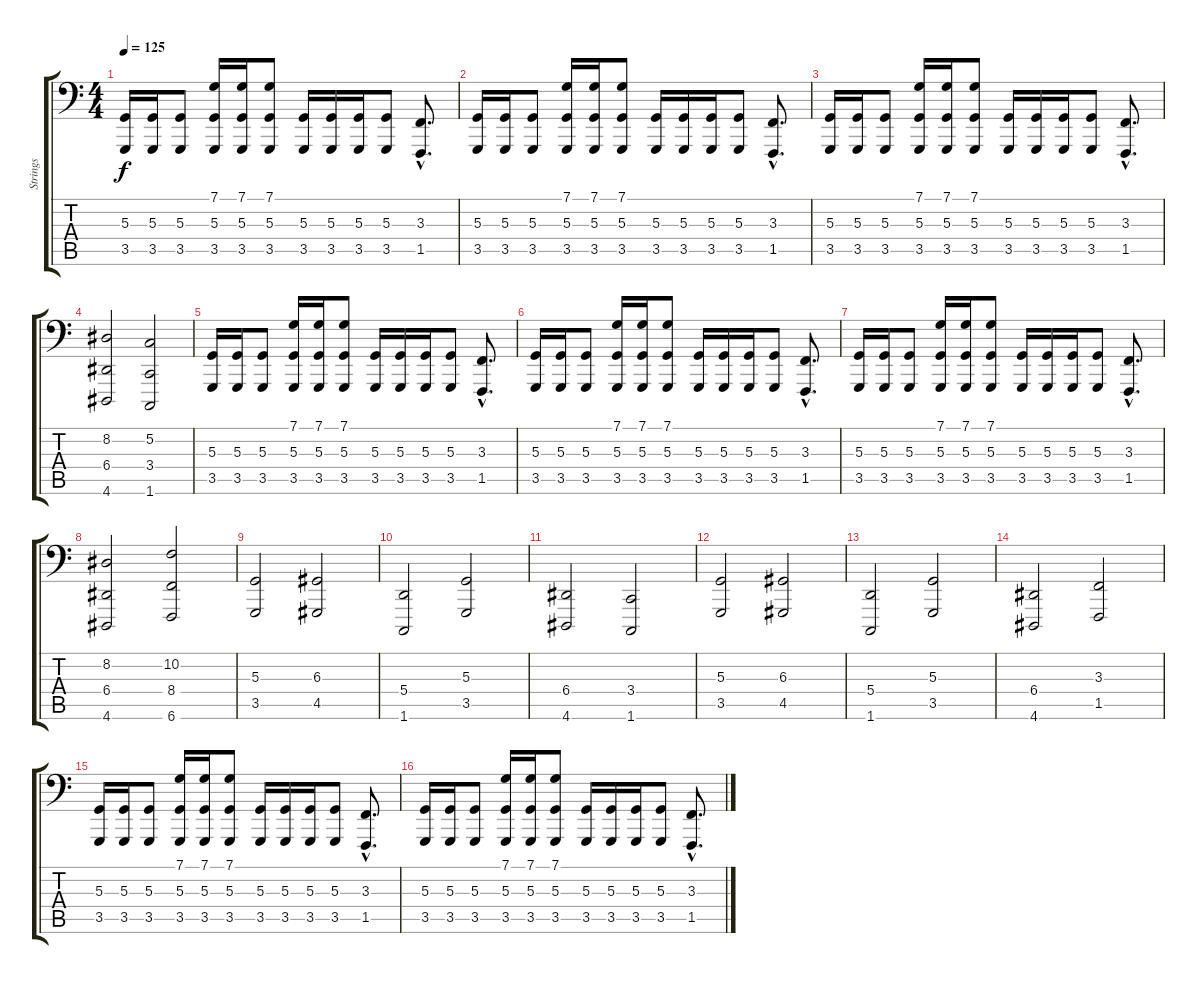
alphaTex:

\track ("Strings" "Strings") {instrument stringensemble1}
\staff {score tabs}
\tuning (C3 G2 D2 A1 E1 B0) {hide}
\ts (4 4)
\tempo 125
\clef f4
\ks c
(5.3 3.5).16{dy f instrument stringensemble1} (5.3 3.5).16 (5.3 3.5).8 (7.1 5.3 3.5).16 (7.1 5.3 3.5).16 (7.1 5.3 3.5).8 (5.3 3.5).16 (5.3 3.5).16 (5.3 3.5).16 (5.3 3.5).8 (3.3{hac} 1.5{hac}).8{d} |
(5.3 3.5).16 (5.3 3.5).16 (5.3 3.5).8 (7.1 5.3 3.5).16 (7.1 5.3 3.5).16 (7.1 5.3 3.5).8 (5.3 3.5).16 (5.3 3.5).16 (5.3 3.5).16 (5.3 3.5).8 (3.3{hac} 1.5{hac}).8{d} |
(5.3 3.5).16 (5.3 3.5).16 (5.3 3.5).8 (7.1 5.3 3.5).16 (7.1 5.3 3.5).16 (7.1 5.3 3.5).8 (5.3 3.5).16 (5.3 3.5).16 (5.3 3.5).16 (5.3 3.5).8 (3.3{hac} 1.5{hac}).8{d} |
(8.2 6.4 4.6).2 (5.2 3.4 1.6).2 |
(5.3 3.5).16 (5.3 3.5).16 (5.3 3.5).8 (7.1 5.3 3.5).16 (7.1 5.3 3.5).16 (7.1 5.3 3.5).8 (5.3 3.5).16 (5.3 3.5).16 (5.3 3.5).16 (5.3 3.5).8 (3.3{hac} 1.5{hac}).8{d} |
(5.3 3.5).16 (5.3 3.5).16 (5.3 3.5).8 (7.1 5.3 3.5).16 (7.1 5.3 3.5).16 (7.1 5.3 3.5).8 (5.3 3.5).16 (5.3 3.5).16 (5.3 3.5).16 (5.3 3.5).8 (3.3{hac} 1.5{hac}).8{d} |
(5.3 3.5).16 (5.3 3.5).16 (5.3 3.5).8 (7.1 5.3 3.5).16 (7.1 5.3 3.5).16 (7.1 5.3 3.5).8 (5.3 3.5).16 (5.3 3.5).16 (5.3 3.5).16 (5.3 3.5).8 (3.3{hac} 1.5{hac}).8{d} |
(8.2 6.4 4.6).2 (10.2 8.4 6.6).2 |
(5.3 3.5).2 (6.3 4.5).2 |
(5.4 1.6).2 (5.3 3.5).2 |
(6.4 4.6).2 (3.4 1.6).2 |
(5.3 3.5).2 (6.3 4.5).2 |
(5.4 1.6).2 (5.3 3.5).2 |
(6.4 4.6).2 (3.3 1.5).2 |
(5.3 3.5).16 (5.3 3.5).16 (5.3 3.5).8 (7.1 5.3 3.5).16 (7.1 5.3 3.5).16 (7.1 5.3 3.5).8 (5.3 3.5).16 (5.3 3.5).16 (5.3 3.5).16 (5.3 3.5).8 (3.3{hac} 1.5{hac}).8{d} |
(5.3 3.5).16 (5.3 3.5).16 (5.3 3.5).8 (7.1 5.3 3.5).16 (7.1 5.3 3.5).16 (7.1 5.3 3.5).8 (5.3 3.5).16 (5.3 3.5).16 (5.3 3.5).16 (5.3 3.5).8 (3.3{hac} 1.5{hac}).8{d}
